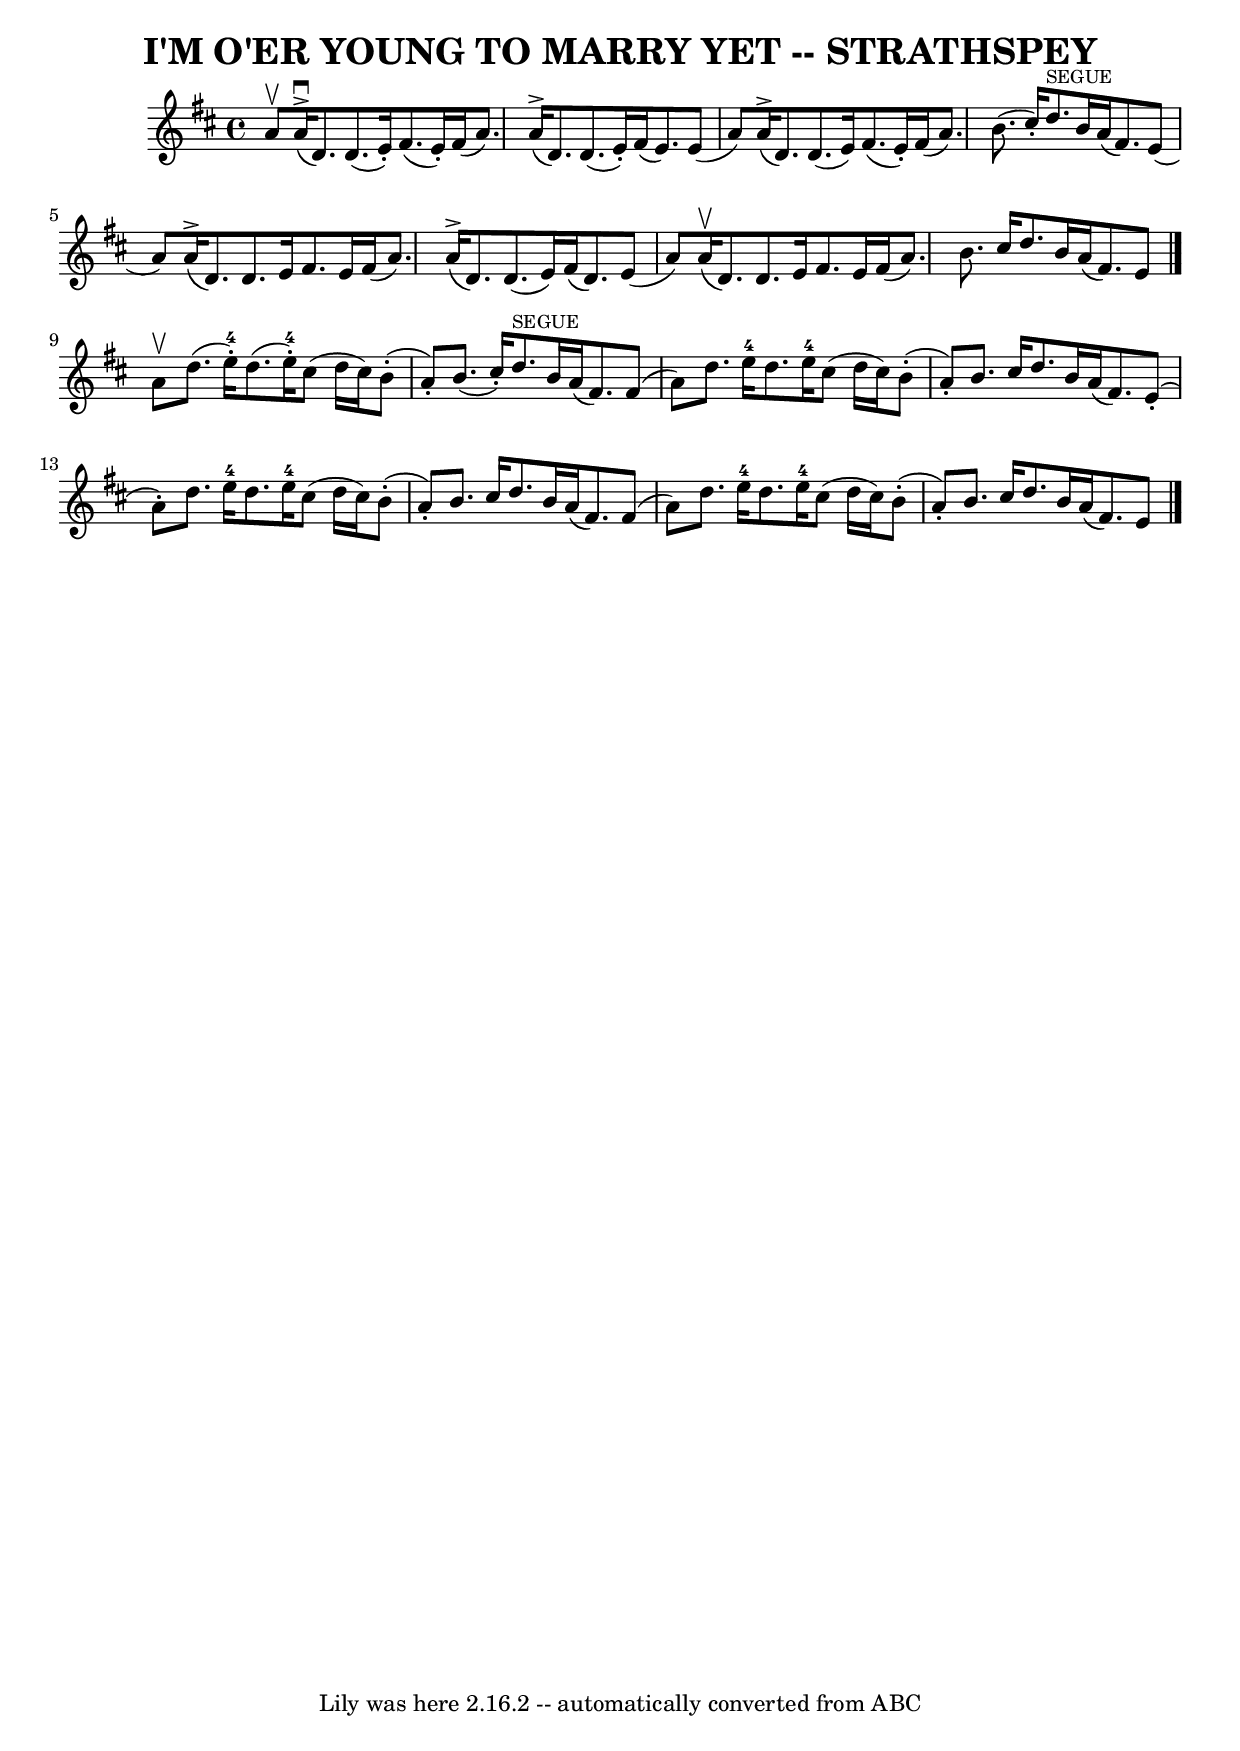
\version "2.16.2"
\include "Mammoth.ily"
\header {
	%% book = "Ryan's Mammoth Collection of Fiddle Tunes"
	crossRefNumber = "1"
	footnotes = ""
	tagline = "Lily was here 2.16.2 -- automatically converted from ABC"
	title = "I'M O'ER YOUNG TO MARRY YET -- STRATHSPEY"
}
voicedefault =  {


 \override Staff.TimeSignature #'style = #'C
 \time 4/4 
\key d \major a'8^\upbow       |
 a'16 
(^\accent^\downbow d'8.) d'8. (e'16 -.) fis'8. (e'16 -.)   
fis'16 (a'8.)   |
 a'16 (^\accent d'8.) d'8. (e'16 -. 
-) fis'16 (e'8.) e'8 (a'8)       |
 a'16 (^\accent   
d'8.) d'8. (e'16) fis'8. (e'16 -.) fis'16 (a'8.)   
|
 b'8. (cis''16 -.) d''8.^\segue b'16 a'16 (fis'8.  
-) e'8 (a'8)   |
     |
 a'16 (^\accent d'8.)   
d'8. e'16 fis'8. e'16 fis'16 (a'8.)   |
 a'16 
(^\accent d'8.) d'8. (e'16) fis'16 (d'8.) e'8 (a'8  
-)       |
 a'16 (^\upbow d'8.) d'8. e'16 fis'8. e'16 
 fis'16 (a'8.)   |
 b'8. cis''16 d''8. b'16 a'16 (
 fis'8.) e'8    \bar "|." a'8^\upbow       |
 d''8. (e''16 
-4-.) d''8. (e''16-4-.) cis''8 (d''16 cis''16) b'8 
(-. a'8 -.)   |
 b'8. (cis''16 -.) d''8.^\segue b'16    
a'16 (fis'8.) fis'8 (a'8)       |
 d''8. e''16-4   
d''8. e''16-4 cis''8 (d''16 cis''16) b'8 (-. a'8 -.)   
|
 b'8. cis''16 d''8. b'16 a'16 (fis'8.) e'8 (-.  
 a'8 -.)   |
     |
 d''8. e''16-4 d''8. e''16-4  
 cis''8 (d''16 cis''16) b'8 (-. a'8 -.)   |
 b'8.    
cis''16 d''8. b'16 a'16 (fis'8.) fis'8 (a'8)       
|
 d''8. e''16-4 d''8. e''16-4 cis''8 (d''16    
cis''16) b'8 (-. a'8 -.)   |
 b'8. cis''16 d''8.    
b'16 a'16 (fis'8.) e'8      \bar "|."   
}

\score{
    <<

	\context Staff="default"
	{
	    \voicedefault 
	}

    >>
	\layout {
	}
	\midi {}
}
